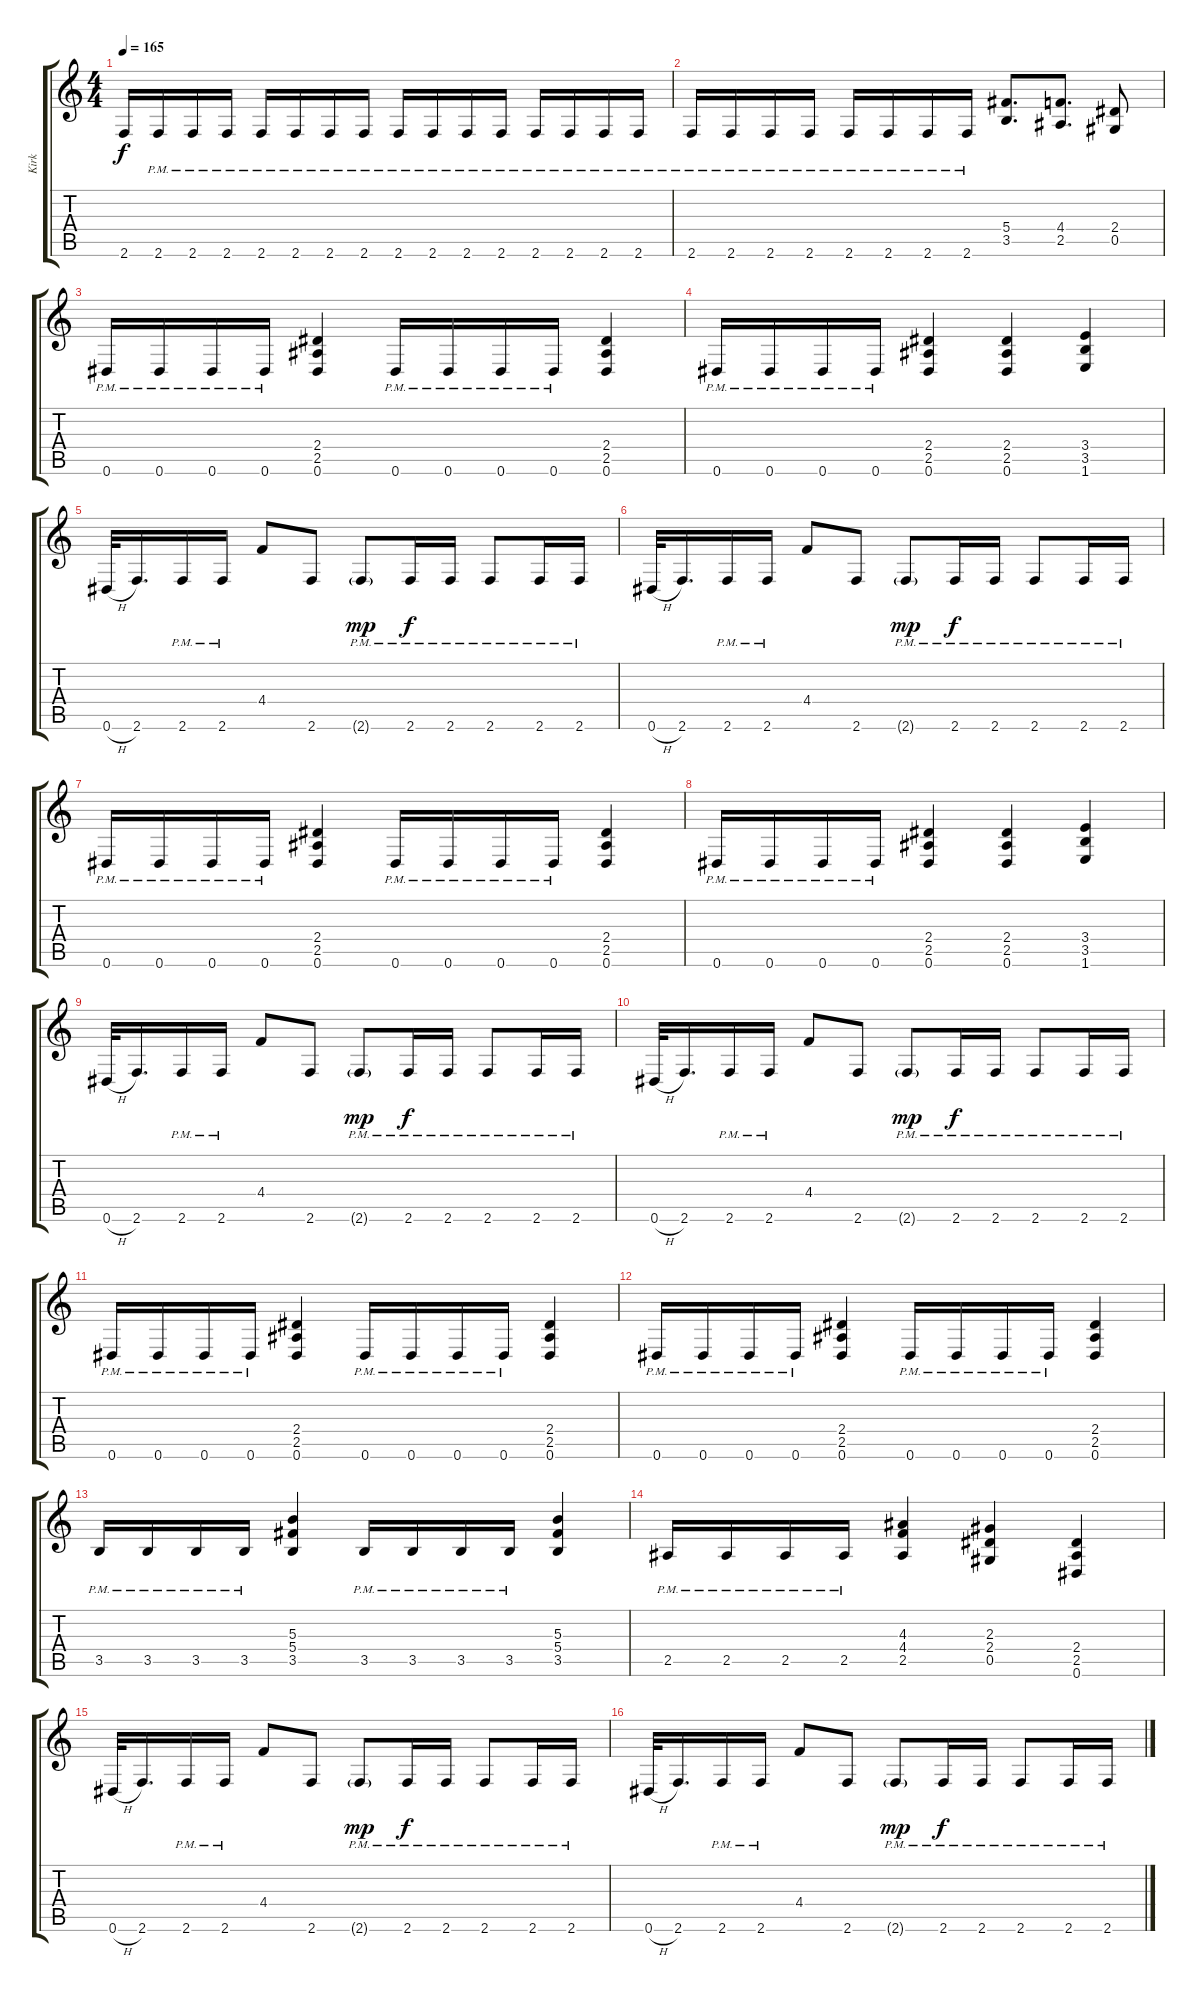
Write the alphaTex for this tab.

\track ("Kirk" "Kirk") {instrument distortionguitar}
\staff {score tabs}
\tuning (Eb4 Bb3 Gb3 Db3 Ab2 Eb2) {hide}
\ts (4 4)
\tempo 165
\clef g2
\ks c
2.6.16{dy f} 2.6{pm}.16 2.6{pm}.16 2.6{pm}.16 2.6{pm}.16 2.6{pm}.16 2.6{pm}.16 2.6{pm}.16 2.6{pm}.16 2.6{pm}.16 2.6{pm}.16 2.6{pm}.16 2.6{pm}.16 2.6{pm}.16 2.6{pm}.16 2.6{pm}.16 |
2.6{pm}.16 2.6{pm}.16 2.6{pm}.16 2.6{pm}.16 2.6{pm}.16 2.6{pm}.16 2.6{pm}.16 2.6{pm}.16 (5.4 3.5).8{d} (4.4 2.5).8{d} (2.4 0.5).8 |
0.6{pm}.16 0.6{pm}.16 0.6{pm}.16 0.6{pm}.16 (2.4 2.5 0.6).4 0.6{pm}.16 0.6{pm}.16 0.6{pm}.16 0.6{pm}.16 (2.4 2.5 0.6).4 |
0.6{pm}.16 0.6{pm}.16 0.6{pm}.16 0.6{pm}.16 (2.4 2.5 0.6).4 (2.4 2.5 0.6).4 (3.4 3.5 1.6).4 |
0.6{h}.32 2.6.16{d} 2.6{pm}.16 2.6{pm}.16 4.4.8 2.6.8 2.6{g pm}.8{dy mp} 2.6{pm}.16{dy f} 2.6{pm}.16 2.6{pm}.8 2.6{pm}.16 2.6{pm}.16 |
0.6{h}.32 2.6.16{d} 2.6{pm}.16 2.6{pm}.16 4.4.8 2.6.8 2.6{g pm}.8{dy mp} 2.6{pm}.16{dy f} 2.6{pm}.16 2.6{pm}.8 2.6{pm}.16 2.6{pm}.16 |
0.6{pm}.16 0.6{pm}.16 0.6{pm}.16 0.6{pm}.16 (2.4 2.5 0.6).4 0.6{pm}.16 0.6{pm}.16 0.6{pm}.16 0.6{pm}.16 (2.4 2.5 0.6).4 |
0.6{pm}.16 0.6{pm}.16 0.6{pm}.16 0.6{pm}.16 (2.4 2.5 0.6).4 (2.4 2.5 0.6).4 (3.4 3.5 1.6).4 |
0.6{h}.32 2.6.16{d} 2.6{pm}.16 2.6{pm}.16 4.4.8 2.6.8 2.6{g pm}.8{dy mp} 2.6{pm}.16{dy f} 2.6{pm}.16 2.6{pm}.8 2.6{pm}.16 2.6{pm}.16 |
0.6{h}.32 2.6.16{d} 2.6{pm}.16 2.6{pm}.16 4.4.8 2.6.8 2.6{g pm}.8{dy mp} 2.6{pm}.16{dy f} 2.6{pm}.16 2.6{pm}.8 2.6{pm}.16 2.6{pm}.16 |
0.6{pm}.16 0.6{pm}.16 0.6{pm}.16 0.6{pm}.16 (2.4 2.5 0.6).4 0.6{pm}.16 0.6{pm}.16 0.6{pm}.16 0.6{pm}.16 (2.4 2.5 0.6).4 |
0.6{pm}.16 0.6{pm}.16 0.6{pm}.16 0.6{pm}.16 (2.4 2.5 0.6).4 0.6{pm}.16 0.6{pm}.16 0.6{pm}.16 0.6{pm}.16 (2.4 2.5 0.6).4 |
3.5{pm}.16 3.5{pm}.16 3.5{pm}.16 3.5{pm}.16 (5.3 5.4 3.5).4 3.5{pm}.16 3.5{pm}.16 3.5{pm}.16 3.5{pm}.16 (5.3 5.4 3.5).4 |
2.5{pm}.16 2.5{pm}.16 2.5{pm}.16 2.5{pm}.16 (4.3 4.4 2.5).4 (2.3 2.4 0.5).4 (2.4 2.5 0.6).4 |
0.6{h}.32 2.6.16{d} 2.6{pm}.16 2.6{pm}.16 4.4.8 2.6.8 2.6{g pm}.8{dy mp} 2.6{pm}.16{dy f} 2.6{pm}.16 2.6{pm}.8 2.6{pm}.16 2.6{pm}.16 |
0.6{h}.32 2.6.16{d} 2.6{pm}.16 2.6{pm}.16 4.4.8 2.6.8 2.6{g pm}.8{dy mp} 2.6{pm}.16{dy f} 2.6{pm}.16 2.6{pm}.8 2.6{pm}.16 2.6{pm}.16
